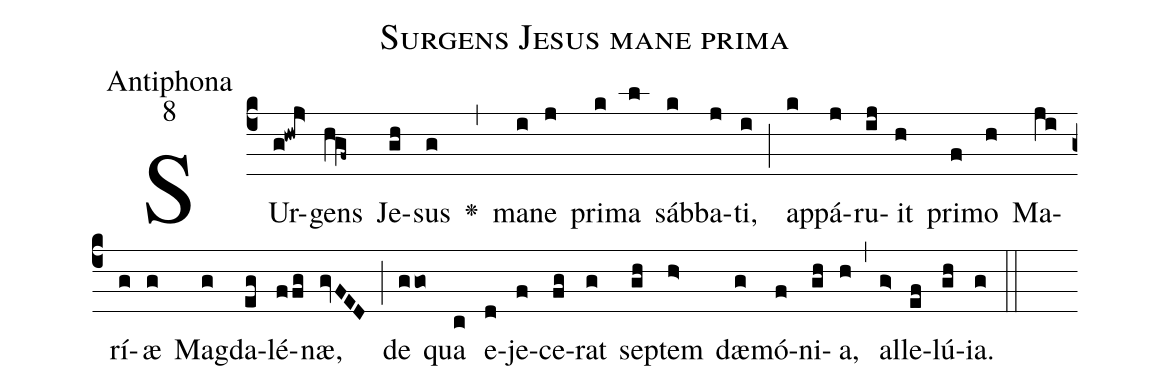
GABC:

name:Surgens Jesus mane prima;
office-part:Antiphona;
mode:8;
%%
(c4)SUr(g!hwj>)gens(hV!gf~) Je(gh)sus(g) <v>\greheightstar</v>(,) ma(i)ne(j) pri(k)ma(l) sáb(k)ba(j)ti,(i) (;) ap(k)pá(j)ru(ij)it(h) pri(f)mo(h) Ma(ji)rí(g)æ(g) Mag(g)da(eg)lé(ffg)næ,(gvFED) (;) de(ggo) qua(c) e(d)je(f)ce(fg)rat(g) sep(gh)tem(h>) dæ(g)mó(f)ni(gh)a,(h) (,) al(g>)le(ef)lú(gh)ia.(g) (::)
